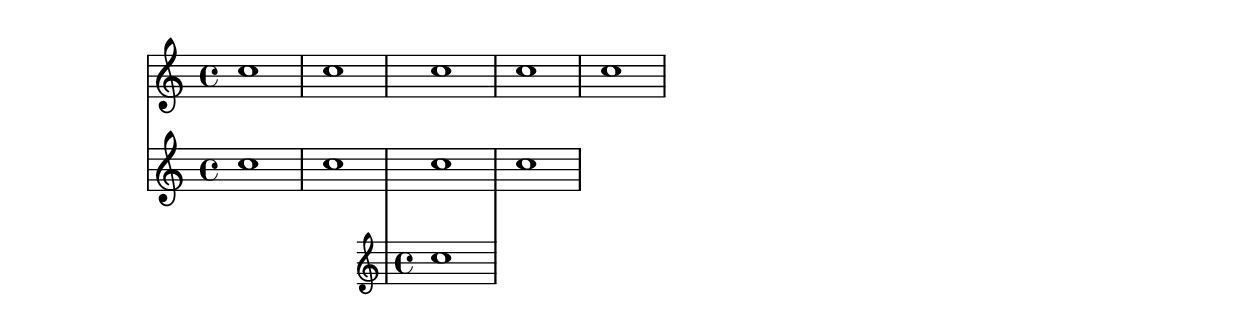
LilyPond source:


\version "2.1.30"

% definitely wil be renamed to something.
%{
(Message vers:9)
To: Adrian Mariano <adrian@camcornelledu>.
cc: gnu-music-discuss@gnu.org
Subject: Re: Switching from one staff to two staves 
Reply-To: janneke@gnu.org
In-reply-to: Your message of "Tue, 19 Jan 1999 12:27:10 EST."
             <199901191727.MAA29757@avalanchecamcornelledu>. 
Date: Wed, 20 Jan 1999 09:39:22 +0100
From: Jan Nieuwenhuizen <jan@beavis-nt>

On Tuesday, 19 January 1999, Adrian Mariano writes:

>> I want to typeset something which starts out with just one staff and then
>> harmony comes in and there are two staves.  I can't figure out how to do
>> this.  I get an extra blank staff during the second section (using
>> Lily 1.1.15):

There used to be an example called 'multi.ly'...
Try this (we'll include it in pl23/24):

extra-staff.ly:
%}


\header{ texidoc="@cindex Staff Extra
@cindex Staff Ossia
You can add (possibly temporarily) an extra staff after the beginning of 
a piece. "
}

\score {
	<<
		\new Staff \notes\relative c''{ c1 c c c c }
		\new StaffGroup \notes\relative c''{ 
			\new Staff 
			c1 c
			<< c1 \new Staff { c1 } >>
			c
		}
	>>
  	\paper {
		raggedright = ##t
		\context{
			\ScoreContext

		}
	}
}




